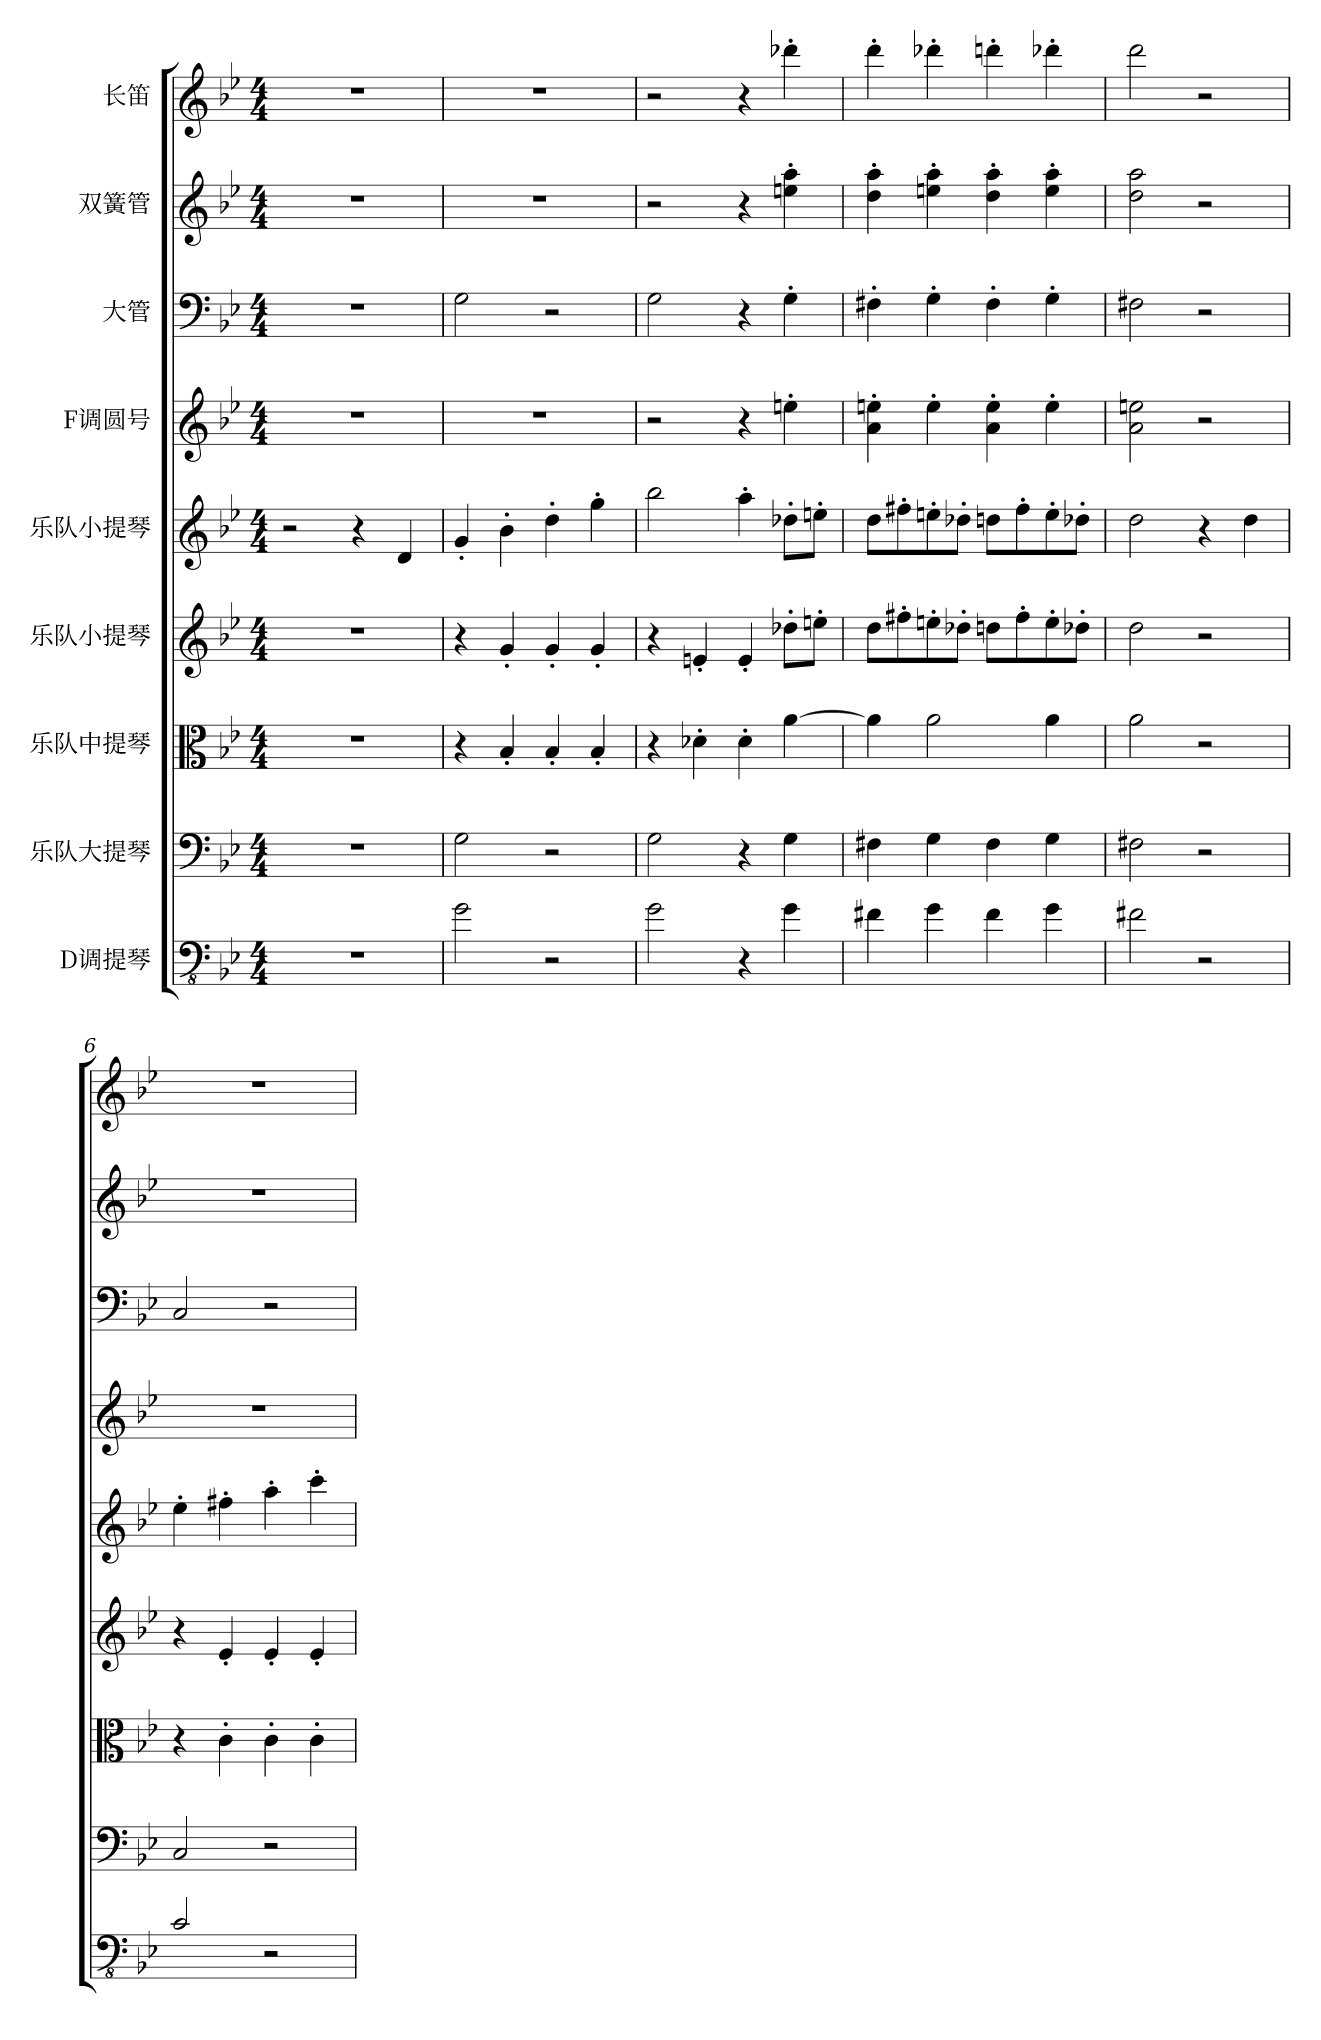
**kern	**kern	**kern	**kern	**kern	**kern	**kern	**kern	**kern
*part9	*part8	*part7	*part6	*part5	*part4	*part3	*part2	*part1
*staff9	*staff8	*staff7	*staff6	*staff5	*staff4	*staff3	*staff2	*staff1
*I"D调提琴	*I"乐队大提琴	*I"乐队中提琴	*I"乐队小提琴	*I"乐队小提琴	*I"F调圆号	*I"大管	*I"双簧管	*I"长笛
*clefFv4	*clefF4	*clefC3	*clefG2	*clefG2	*clefG2	*clefF4	*clefG2	*clefG2
*ITrd7c12	*	*	*	*	*ITrd4c7	*	*	*
*k[b-e-]	*k[b-e-]	*k[b-e-]	*k[b-e-]	*k[b-e-]	*k[b-e-a-]	*k[b-e-]	*k[b-e-]	*k[b-e-]
*M4/4	*M4/4	*M4/4	*M4/4	*M4/4	*M4/4	*M4/4	*M4/4	*M4/4
*MM275	*MM275	*MM275	*MM275	*MM275	*MM275	*MM275	*MM275	*MM275
=1	=1	=1	=1	=1	=1	=1	=1	=1
1r	1r	1r	1r	2r	1r	1r	1r	1r
.	.	.	.	4r	.	.	.	.
.	.	.	.	4d/	.	.	.	.
=2	=2	=2	=2	=2	=2	=2	=2	=2
2GG\	2G\	4r	4r	4g'/	1r	2G\	1r	1r
.	.	4B-'/	4g'/	4b-'\	.	.	.	.
2r	2r	4B-'/	4g'/	4dd'\	.	2r	.	.
.	.	4B-'/	4g'/	4gg'\	.	.	.	.
=3	=3	=3	=3	=3	=3	=3	=3	=3
2GG\	2G\	4r	4r	2bb-\	2r	2G\	2r	2r
.	.	4d-X'\	4en'/	.	.	.	.	.
4r	4r	4d-'\	4e'/	4aa'\	4r	4r	4r	4r
4GG\	4G\	[4a\	8dd-X'\L	8dd-X'\L	4an'\	4G'\	4een\' 4aa\'	4ddd-X'\
.	.	.	8een'\J	8een'\J	.	.	.	.
=4	=4	=4	=4	=4	=4	=4	=4	=4
4FF#X\	4F#X\	4a\]	8dd\L	8dd\L	4d\' 4an\'	4F#X'\	4dd\' 4aa\'	4ddd'\
.	.	.	8ff#X'\	8ff#X'\	.	.	.	.
4GG\	4G\	2a\	8een'\	8een'\	4a'\	4G'\	4een\' 4aa\'	4ddd-X'\
.	.	.	8dd-X'\J	8dd-X'\J	.	.	.	.
4FF#\	4F#\	.	8ddn\L	8ddn\L	4d\' 4a\'	4F#'\	4dd\' 4aa\'	4dddn'\
.	.	.	8ff#'\	8ff#'\	.	.	.	.
4GG\	4G\	4a\	8ee'\	8ee'\	4a'\	4G'\	4ee\' 4aa\'	4ddd-X'\
.	.	.	8dd-X'\J	8dd-X'\J	.	.	.	.
=5	=5	=5	=5	=5	=5	=5	=5	=5
2FF#X\	2F#X\	2a\	2dd\	2dd\	2d\ 2an\	2F#X\	2dd\ 2aa\	2ddd\
2r	2r	2r	2r	4r	2r	2r	2r	2r
.	.	.	.	4dd\	.	.	.	.
!!LO:PB:g=z
=6	=6	=6	=6	=6	=6	=6	=6	=6
2CC/	2C/	4r	4r	4ee-'\	1r	2C/	1r	1r
.	.	4c'\	4e-'/	4ff#X'\	.	.	.	.
2r	2r	4c'\	4e-'/	4aa'\	.	2r	.	.
.	.	4c'\	4e-'/	4ccc'\	.	.	.	.
=	=	=	=	=	=	=	=	=
*-	*-	*-	*-	*-	*-	*-	*-	*-
